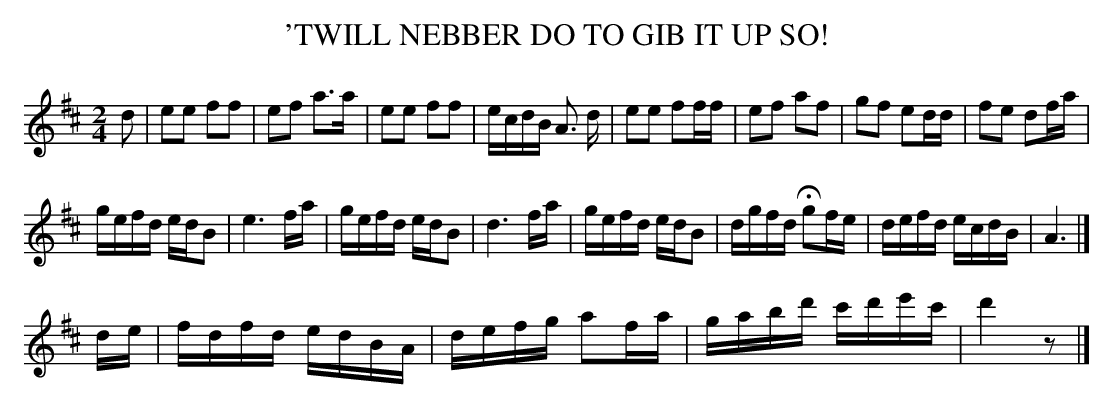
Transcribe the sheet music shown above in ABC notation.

X:1
T: 'TWILL NEBBER DO TO GIB IT UP SO!
M: 2/4
L: 1/16
K: D
d2 |\
e2e2 f2f2 | e2f2 a3a | e2e2 f2f2 | ecdB A3 d |\
e2e2 f2ff | e2f2 a2f2 | g2f2 e2dd | f2e2 d2fa |
gefd edB2 | e6 fa | gefd edB2 | d6 fa |\
gefd edB2 | dgfd Hg2fe | defd ecdB | A6 |]
de |\
fdfd edBA | defg a2fa | gabd' c'd'e'c' | d'4 z2 |]
